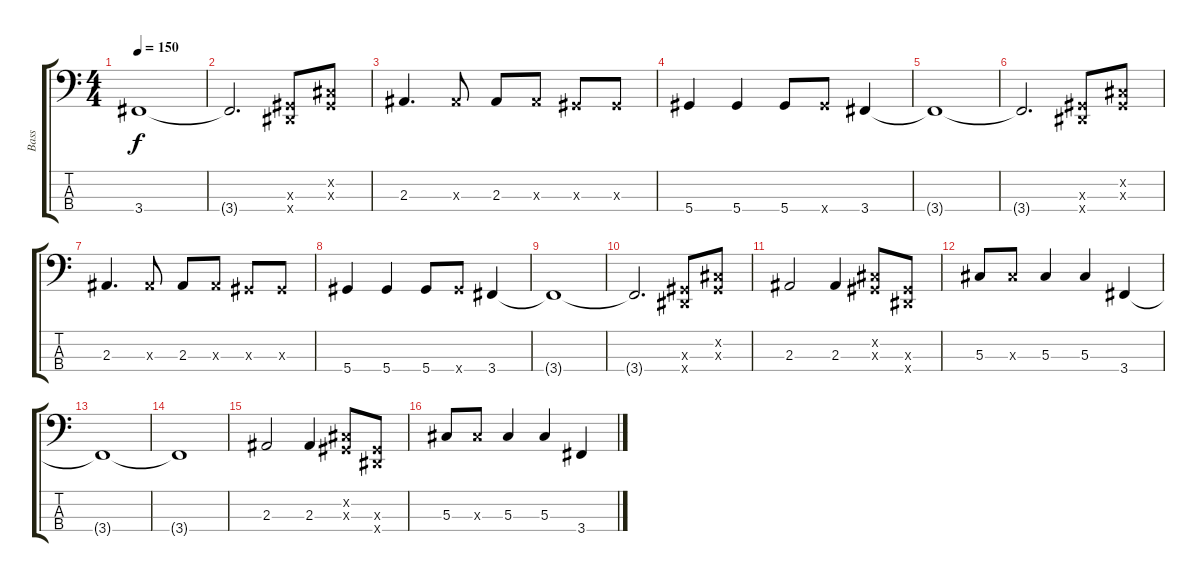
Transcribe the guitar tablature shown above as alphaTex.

\track ("Bass" "Bass") {instrument electricbassfinger}
\staff {score tabs}
\tuning (Gb2 Db2 Ab1 Eb1) {hide}
\ts (4 4)
\tempo 150
\clef f4
\ks c
3.4{t}.1{dy f} |
3.4{t}.2{d} (0.3{x} 0.4{x}).8 (0.2{x} 0.3{x}).8 |
2.3.4{d} 2.3{x}.8 2.3.8 2.3{x}.8 0.3{x}.8 0.3{x}.8 |
5.4.4 5.4.4 5.4.8 5.4{x}.8 3.4.4 |
3.4{t}.1 |
3.4{t}.2{d} (0.3{x} 0.4{x}).8 (0.2{x} 0.3{x}).8 |
2.3.4{d} 2.3{x}.8 2.3.8 2.3{x}.8 0.3{x}.8 0.3{x}.8 |
5.4.4 5.4.4 5.4.8 5.4{x}.8 3.4.4 |
3.4{t}.1 |
3.4{t}.2{d} (0.3{x} 0.4{x}).8 (0.2{x} 0.3{x}).8 |
2.3.2 2.3.4 (0.2{x} 0.3{x}).8 (0.3{x} 0.4{x}).8 |
5.3.8 5.3{x}.8 5.3.4 5.3.4 3.4.4 |
3.4{t}.1 |
3.4{t}.1 |
2.3.2 2.3.4 (0.2{x} 0.3{x}).8 (0.3{x} 0.4{x}).8 |
5.3.8 5.3{x}.8 5.3.4 5.3.4 3.4.4
